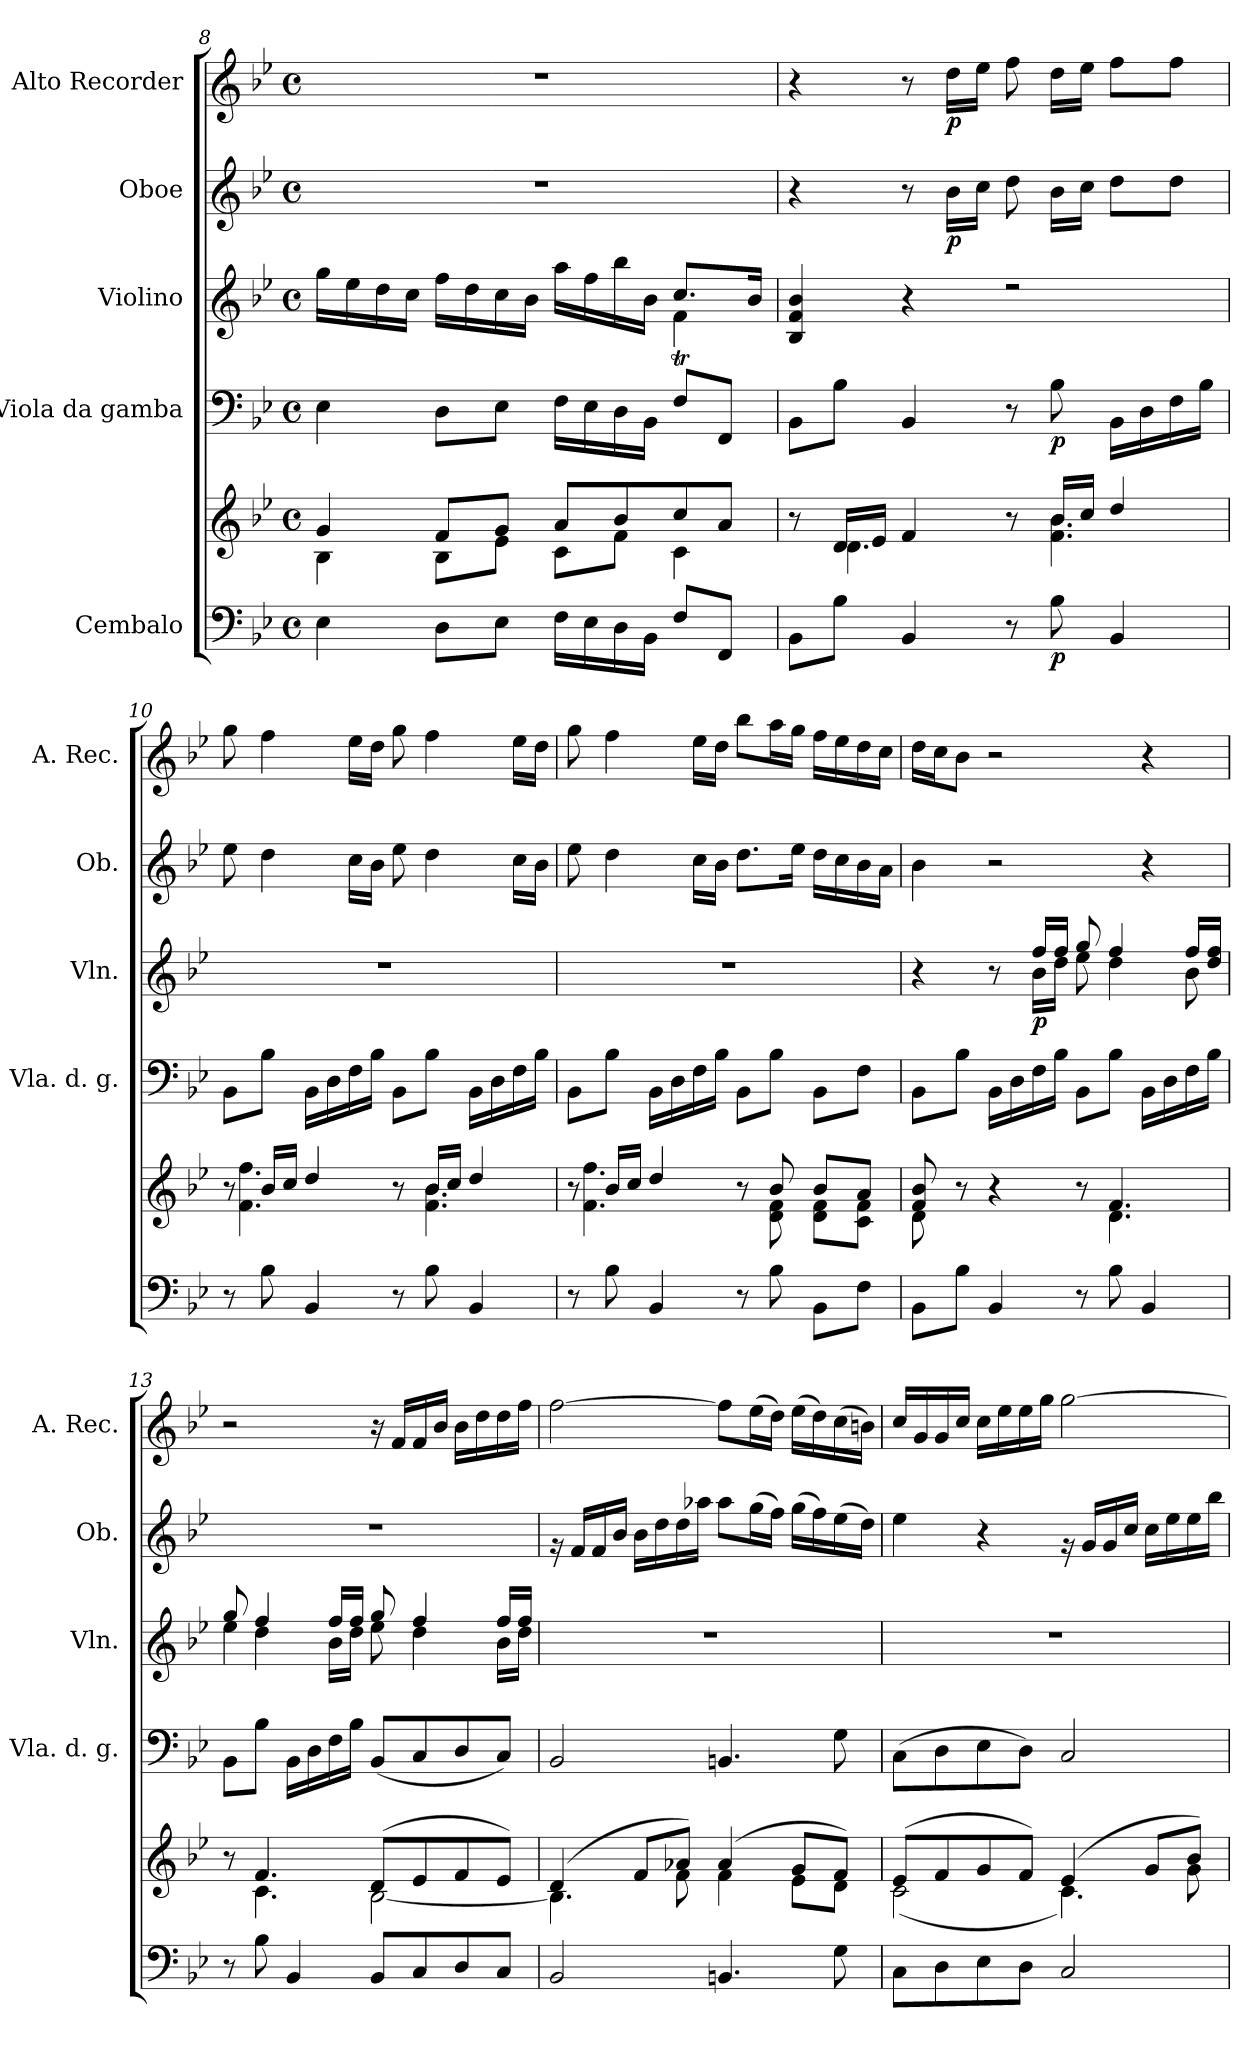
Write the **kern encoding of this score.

**kern	**kern	**dynam	**kern	**dynam	**kern	**dynam	**kern	**dynam	**kern	**dynam
*part5	*part5	*part5	*part4	*part4	*part3	*part3	*part2	*part2	*part1	*part1
*staff6	*staff5	*staff5/6	*staff4	*staff4	*staff3	*staff3	*staff2	*staff2	*staff1	*staff1
*I"Cembalo	*	*	*I"Viola da gamba	*	*I"Violino	*	*I"Oboe	*	*I"Alto Recorder	*
*	*	*	*I'Vla. d. g.	*	*I'Vln.	*	*I'Ob.	*	*I'A. Rec.	*
*clefF4	*clefG2	*	*clefF4	*	*clefG2	*	*clefG2	*	*clefG2	*
*k[b-e-]	*k[b-e-]	*	*k[b-e-]	*	*k[b-e-]	*	*k[b-e-]	*	*k[b-e-]	*
*M4/4	*M4/4	*	*M4/4	*	*M4/4	*	*M4/4	*	*M4/4	*
*met(c)	*met(c)	*	*met(c)	*	*met(c)	*	*met(c)	*	*met(c)	*
=8	=8	=8	=8	=8	=8	=8	=8	=8	=8	=8
*	*^	*	*	*	*^	*	*	*	*	*
4E-\	4g/	4B-\	.	4E-\	.	16gg\LL	2.ryy	.	1r	.	1r	.
.	.	.	.	.	.	16ee-\	.	.	.	.	.	.
.	.	.	.	.	.	16dd\	.	.	.	.	.	.
.	.	.	.	.	.	16cc\JJ	.	.	.	.	.	.
8D\L	8f/L	8B-\L	.	8D\L	.	16ff\LL	.	.	.	.	.	.
.	.	.	.	.	.	16dd\	.	.	.	.	.	.
8E-\J	8g/J	8e-\J	.	8E-\J	.	16cc\	.	.	.	.	.	.
.	.	.	.	.	.	16b-\JJ	.	.	.	.	.	.
16F\LL	8a/L	8c\L	.	16F\LL	.	16aa\LL	.	.	.	.	.	.
16E-\	.	.	.	16E-\	.	16ff\	.	.	.	.	.	.
16D\	8b-/	8f\J	.	16D\	.	16bb-\	.	.	.	.	.	.
16BB-\JJ	.	.	.	16BB-\JJ	.	16b-\JJ	.	.	.	.	.	.
8F/L	8cc/	4c\	.	8F/L	.	4f\	8.ccT/L	.	.	.	.	.
8FF/J	8a/J	.	.	8FF/J	.	.	.	.	.	.	.	.
.	.	.	.	.	.	.	16b-/Jk	.	.	.	.	.
*	*	*	*	*	*	*v	*v	*	*	*	*	*
=9	=9	=9	=9	=9	=9	=9	=9	=9	=9	=9	=9
8BB-\L	8r	8ryy	.	8BB-\L	.	4B-/ 4f/ 4b-/	.	4r	.	4r	.
8B-\J	16d/LL	4.d\	.	8B-\J	.	.	.	.	.	.	.
.	16e-/JJ	.	.	.	.	.	.	.	.	.	.
4BB-/	4f/	.	.	4BB-/	.	4r	.	8r	.	8r	.
!	!	!	!	!	!	!	!	!	!LO:DY:b	!	!LO:DY:b
.	.	.	.	.	.	.	.	16b-\LL	p	16dd\LL	p
.	.	.	.	.	.	.	.	16cc\JJ	.	16ee-\JJ	.
8r	8r	8ryy	.	8r	.	2rdd	.	8dd\	.	8ff\	.
!	!	!	!LO:DY:b=2	!	!LO:DY:b	!	!	!	!	!	!
8B-\	16b-/LL	4.f\ 4.b-\	p	8B-\	p	.	.	16b-\LL	.	16dd\LL	.
.	16cc/JJ	.	.	.	.	.	.	16cc\JJ	.	16ee-\JJ	.
4BB-/	4dd/	.	.	16BB-\LL	.	.	.	8dd\L	.	8ff\L	.
.	.	.	.	16D\	.	.	.	.	.	.	.
.	.	.	.	16F\	.	.	.	8dd\J	.	8ff\J	.
.	.	.	.	16B-\JJ	.	.	.	.	.	.	.
=10	=10	=10	=10	=10	=10	=10	=10	=10	=10	=10	=10
8r	8r	8ryy	.	8BB-\L	.	1r	.	8ee-\	.	8gg\	.
8B-\	16b-/LL	4.f\ 4.ff\	.	8B-\J	.	.	.	4dd\	.	4ff\	.
.	16cc/JJ	.	.	.	.	.	.	.	.	.	.
4BB-/	4dd/	.	.	16BB-\LL	.	.	.	.	.	.	.
.	.	.	.	16D\	.	.	.	.	.	.	.
.	.	.	.	16F\	.	.	.	16cc\LL	.	16ee-\LL	.
.	.	.	.	16B-\JJ	.	.	.	16b-\JJ	.	16dd\JJ	.
8r	8r	8ryy	.	8BB-\L	.	.	.	8ee-\	.	8gg\	.
8B-\	16b-/LL	4.f\ 4.b-\	.	8B-\J	.	.	.	4dd\	.	4ff\	.
.	16cc/JJ	.	.	.	.	.	.	.	.	.	.
4BB-/	4dd/	.	.	16BB-\LL	.	.	.	.	.	.	.
.	.	.	.	16D\	.	.	.	.	.	.	.
.	.	.	.	16F\	.	.	.	16cc\LL	.	16ee-\LL	.
.	.	.	.	16B-\JJ	.	.	.	16b-\JJ	.	16dd\JJ	.
=11	=11	=11	=11	=11	=11	=11	=11	=11	=11	=11	=11
8r	8r	8ryy	.	8BB-\L	.	1r	.	8ee-\	.	8gg\	.
8B-\	16b-/LL	4.f\ 4.ff\	.	8B-\J	.	.	.	4dd\	.	4ff\	.
.	16cc/JJ	.	.	.	.	.	.	.	.	.	.
4BB-/	4dd/	.	.	16BB-\LL	.	.	.	.	.	.	.
.	.	.	.	16D\	.	.	.	.	.	.	.
.	.	.	.	16F\	.	.	.	16cc\LL	.	16ee-\LL	.
.	.	.	.	16B-\JJ	.	.	.	16b-\JJ	.	16dd\JJ	.
8r	8r	8ryy	.	8BB-\L	.	.	.	8.dd\L	.	8bb-\L	.
8B-\	8b-/	8d\ 8f\	.	8B-\J	.	.	.	.	.	16aa\L	.
.	.	.	.	.	.	.	.	16ee-\Jk	.	16gg\JJ	.
8BB-\L	8b-/L	8d\ 8f\L	.	8BB-\L	.	.	.	16dd\LL	.	16ff\LL	.
.	.	.	.	.	.	.	.	16cc\	.	16ee-\	.
8F\J	8a/J	8c\ 8f\J	.	8F\J	.	.	.	16b-\	.	16dd\	.
.	.	.	.	.	.	.	.	16a\JJ	.	16cc\JJ	.
!!LO:LB:g=z
=12	=12	=12	=12	=12	=12	=12	=12	=12	=12	=12	=12
*	*	*	*	*	*	*^	*	*	*	*	*
8BB-\L	8f/ 8b-/	8d\	.	8BB-\L	.	4r	4.ryy	.	4b-\	.	16dd\LL	.
.	.	.	.	.	.	.	.	.	.	.	16cc\J	.
8B-\J	8r	2ryy	.	8B-\J	.	.	.	.	.	.	8b-\J	.
4BB-/	4r	.	.	16BB-\LL	.	8r	.	.	2r	.	2r	.
.	.	.	.	16D\	.	.	.	.	.	.	.	.
!	!	!	!	!	!	!	!	!LO:DY:b	!	!	!	!
.	.	.	.	16F\	.	16ff/LL	16b-\LL	p	.	.	.	.
.	.	.	.	16B-\JJ	.	16ff/JJ	16dd\JJ	.	.	.	.	.
8r	8r	.	.	8BB-\L	.	8gg/	8ee-\	.	.	.	.	.
8B-\	4.f/	4.d\	.	8B-\J	.	4ff/	4dd\	.	.	.	.	.
4BB-/	.	.	.	16BB-\LL	.	.	.	.	4r	.	4r	.
.	.	.	.	16D\	.	.	.	.	.	.	.	.
.	.	.	.	16F\	.	16ff/LL	8b-\	.	.	.	.	.
.	.	.	.	16B-\JJ	.	(16dd/ 16ff/JJ	.	.	.	.	.	.
=13	=13	=13	=13	=13	=13	=13	=13	=13	=13	=13	=13	=13
*	*	*	*	*	*	*	*^	*	*	*	*	*
8r	8r	8ryy	.	8BB-\L	.	8gg/	4ee-\	8ryy	.	1r	.	2r	.
8B-\	4.f/	4.c\	.	8B-\J	.	4ff/	.	4dd\	.	.	.	.	.
4BB-/	.	.	.	16BB-\LL	.	.	4.ryy	.	.	.	.	.	.
.	.	.	.	16D\	.	.	.	.	.	.	.	.	.
.	.	.	.	16F\	.	16ff/LL	.	16b-\LL	.	.	.	.	.
.	.	.	.	16B-\JJ	.	16ff/JJ	.	16dd\JJ	.	.	.	.	.
8BB-/L	(8d/L	[2B-\	.	(8BB-/L	.	8gg/	.	8ee-\	.	.	.	16r	.
.	.	.	.	.	.	.	.	.	.	.	.	16f/LL	.
8C/	8e-/	.	.	8C/	.	4ff/	4dd\	4.ryy	.	.	.	16f/	.
.	.	.	.	.	.	.	.	.	.	.	.	16b-/JJ	.
8D/	8f/	.	.	8D/	.	.	.	.	.	.	.	16b-\LL	.
.	.	.	.	.	.	.	.	.	.	.	.	16dd\	.
8C/J	8e-/J)	.	.	8C/J)	.	16ff/LL	16b-\LL	.	.	.	.	16dd\	.
.	.	.	.	.	.	16ff/JJ	16dd\JJ	.	.	.	.	16ff\JJ	.
*	*	*	*	*	*	*v	*v	*v	*	*	*	*	*
=14	=14	=14	=14	=14	=14	=14	=14	=14	=14	=14	=14
2BB-/	(4d/	4.B-\]	.	2BB-/	.	1r	.	16rg	.	[2ff\	.
.	.	.	.	.	.	.	.	16f/LL	.	.	.
.	.	.	.	.	.	.	.	16f/	.	.	.
.	.	.	.	.	.	.	.	16b-/JJ	.	.	.
.	8f/L	.	.	.	.	.	.	16b-\LL	.	.	.
.	.	.	.	.	.	.	.	16dd\	.	.	.
.	8a-X/J)	8f\	.	.	.	.	.	16dd\	.	.	.
.	.	.	.	.	.	.	.	16aa-X\JJ	.	.	.
4.BBn/	(4a-/	4f\	.	4.BBn/	.	.	.	8aa-\L	.	8ff\L]	.
.	.	.	.	.	.	.	.	(>16gg\L	.	(>16ee-\L	.
.	.	.	.	.	.	.	.	16ff\JJ)	.	16dd\JJ)	.
.	8g/L	8e-\L	.	.	.	.	.	(>16gg\LL	.	(>16ee-\LL	.
.	.	.	.	.	.	.	.	16ff\)	.	16dd\)	.
8G\	8f/J)	8d\J	.	8G\	.	.	.	(16ee-\	.	(16cc\	.
.	.	.	.	.	.	.	.	16dd\JJ)	.	16bn\JJ)	.
=15	=15	=15	=15	=15	=15	=15	=15	=15	=15	=15	=15
8C\L	(8e-/L	(2c\	.	(>8C\L	.	1r	.	4ee-\	.	16cc/LL	.
.	.	.	.	.	.	.	.	.	.	16g/	.
8D\	8f/	.	.	8D\	.	.	.	.	.	16g/	.
.	.	.	.	.	.	.	.	.	.	16cc/JJ	.
8E-\	8g/	.	.	8E-\	.	.	.	4r	.	16cc\LL	.
.	.	.	.	.	.	.	.	.	.	16ee-\	.
8D\J	8f/J)	.	.	8D\J)	.	.	.	.	.	16ee-\	.
.	.	.	.	.	.	.	.	.	.	16gg\JJ	.
2C/	(4e-/	4.c\)	.	2C/	.	.	.	16rg	.	[2gg\	.
.	.	.	.	.	.	.	.	16g/LL	.	.	.
.	.	.	.	.	.	.	.	16g/	.	.	.
.	.	.	.	.	.	.	.	16cc/JJ	.	.	.
.	8g/L	.	.	.	.	.	.	16cc\LL	.	.	.
.	.	.	.	.	.	.	.	16ee-\	.	.	.
.	8b-/J)	8g\	.	.	.	.	.	16ee-\	.	.	.
.	.	.	.	.	.	.	.	16bb-\JJ	.	.	.
*	*v	*v	*	*	*	*	*	*	*	*	*
=	=	=	=	=	=	=	=	=	=	=
*-	*-	*-	*-	*-	*-	*-	*-	*-	*-	*-
